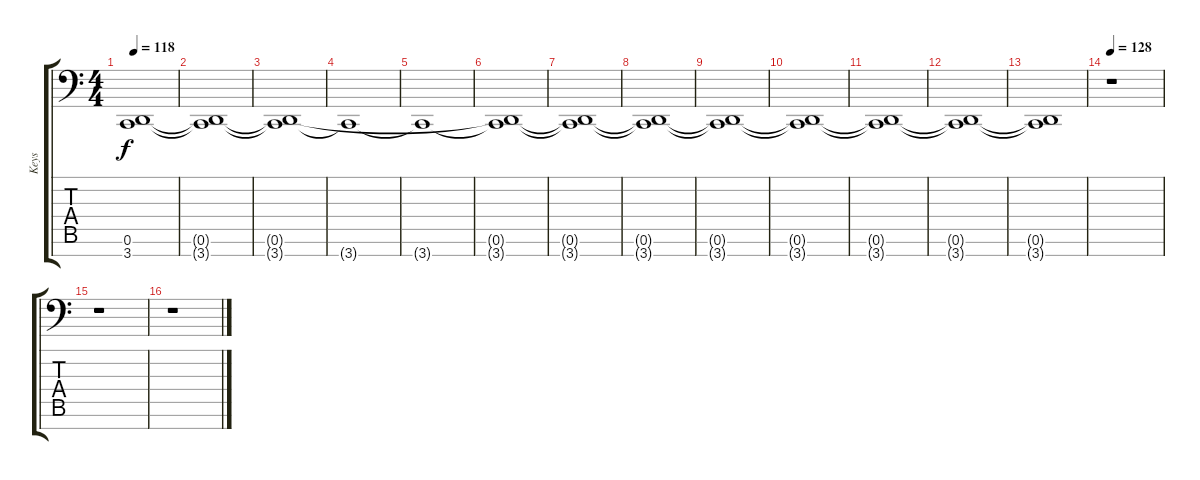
\track ("Keys" "Keys") {instrument choiraahs}
\staff {score tabs}
\tuning (D4 A3 F3 C3 G2 D2 A1) {hide}
\ts (4 4)
\tempo 118
\clef f4
\ks c
(0.6{t} 3.7{t}).1{dy f} |
(0.6{t} 3.7{t}).1 |
(0.6{t} 3.7{t}).1 |
3.7{t}.1 |
3.7{t}.1 |
(0.6{t} 3.7{t}).1 |
(0.6{t} 3.7{t}).1 |
(0.6{t} 3.7{t}).1 |
(0.6{t} 3.7{t}).1 |
(0.6{t} 3.7{t}).1 |
(0.6{t} 3.7{t}).1 |
(0.6{t} 3.7{t}).1 |
(0.6{t} 3.7{t}).1 |
\tempo 130
\tempo 128
r.1 |
r.1 |
r.1
